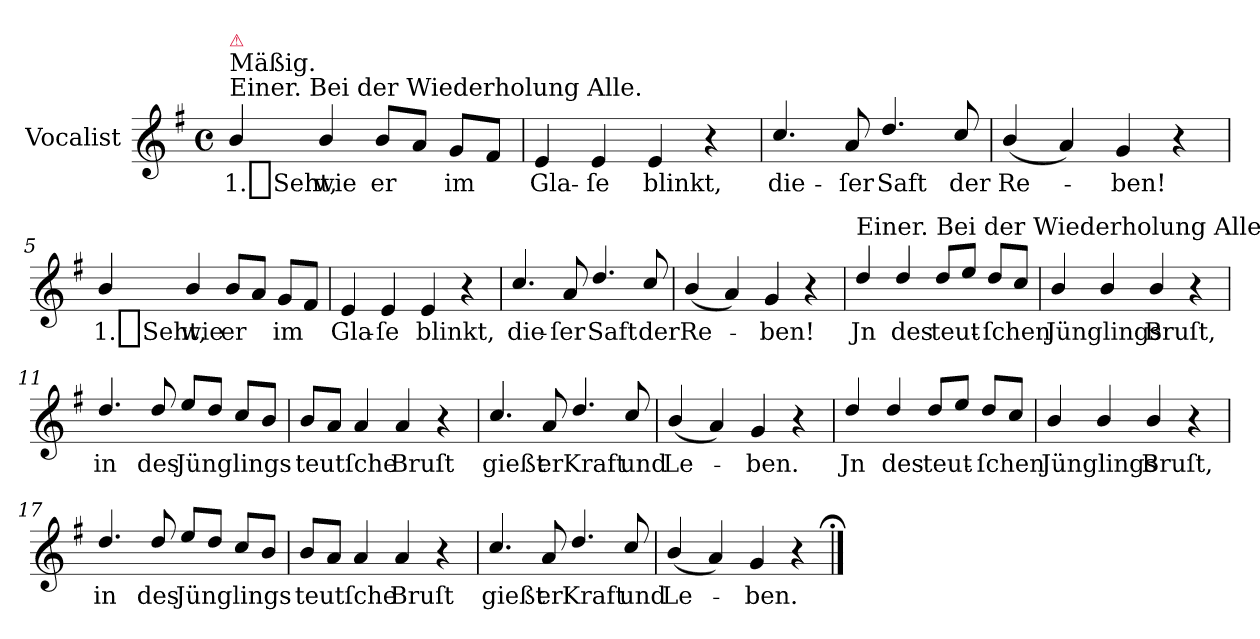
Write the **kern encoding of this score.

**kern	**text
*part1	*part1
*staff1	*staff1
*I"Vocalist	*
*clefG2	*
*k[f#]	*
*G:	*
*M4/4	*
*met(c)	*
=1	=1
!LO:TX:a:t=Einer. Bei der Wiederholung Alle.	!
!LO:TX:a:t=Mäßig.	!
!LO:TX:a:color=crimson:t=⚠	!
4b/	1._Seht,
4b/	wie
8b/L	er
8aJ	.
8gL	im
8f#J	.
=2	=2
4e	Gla-
4e	-ſe
4e	blinkt,
4r	.
=3	=3
4.cc/	die-
8a	-ſer
4.dd/	Saft
8cc/	der
=4	=4
(4b/	Re-
4a)	.
4g	-ben!
4r	.
=5	=5
4b/	1._Seht,
4b/	wie
8b/L	er
8aJ	.
8gL	im
8f#J	.
=6	=6
4e	Gla-
4e	-ſe
4e	blinkt,
4r	.
=7	=7
4.cc/	die-
8a	-ſer
4.dd/	Saft
8cc/	der
=8	=8
(4b/	Re-
4a)	.
4g	-ben!
4r	.
=9	=9
!LO:TX:a:t=Einer. Bei der Wiederholung Alle.	!
4dd/	Jn
4dd/	des
8dd/L	teut-
8eeJ	.
8dd/L	-ſchen
8ccJ	.
=10	=10
4b/	Jünglings
4b/	.
4b/	Bruſt,
4r	.
=11	=11
4.dd/	in
8dd/	des
8ee/L	Jünglings
8ddJ	.
8cc/L	.
8bJ	.
=12	=12
8b/L	teutſche
8aJ	.
4a	.
4a	Bruſt
4r	.
=13	=13
4.cc/	gießt
8a	er
4.dd/	Kraft
8cc/	und
=14	=14
(4b/	Le-
4a)	.
4g	-ben.
4r	.
=15	=15
4dd/	Jn
4dd/	des
8dd/L	teut-
8eeJ	.
8dd/L	-ſchen
8ccJ	.
=16	=16
4b/	Jünglings
4b/	.
4b/	Bruſt,
4r	.
=17	=17
4.dd/	in
8dd/	des
8ee/L	Jünglings
8ddJ	.
8cc/L	.
8bJ	.
=18	=18
8b/L	teutſche
8aJ	.
4a	.
4a	Bruſt
4r	.
=19	=19
4.cc/	gießt
8a	er
4.dd/	Kraft
8cc/	und
=20	=20
(4b/	Le-
4a)	.
4g	-ben.
4r	.
==;	==;
*-	*-
